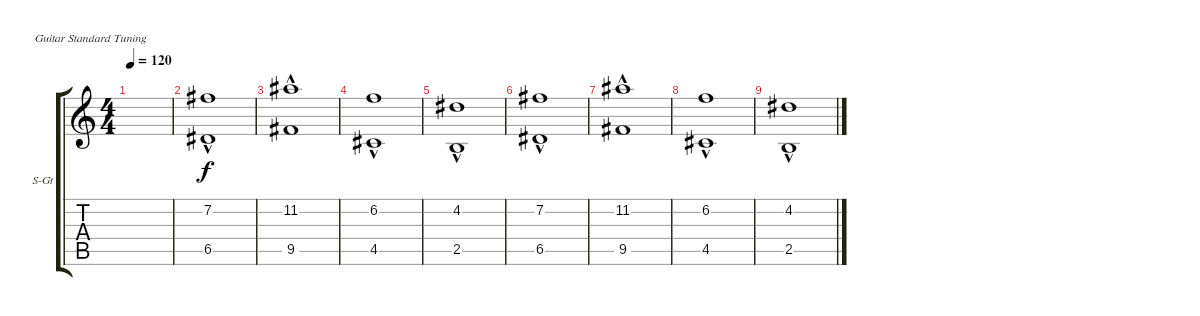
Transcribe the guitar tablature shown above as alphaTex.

\defaultSystemsLayout 4
\bracketExtendMode groupsimilarinstruments
\firstSystemTrackNameOrientation horizontal
\otherSystemsTrackNameOrientation horizontal
\track ("Steel Guitar" "S-Gt") {instrument acousticguitarsteel}
\staff {score tabs}
\tuning (E4 B3 G3 D3 A2 E2)
\ts (4 4)
\tempo 120
\clef g2
\ks c
|
(6.5{hac} 7.2{hac}).1 |
(11.2{hac} 9.5{hac}).1 |
(6.2{hac} 4.5{hac}).1 |
(4.2{hac} 2.5{hac}).1 |
(6.5{hac} 7.2{hac}).1 |
(11.2{hac} 9.5{hac}).1 |
(6.2{hac} 4.5{hac}).1 |
(4.2{hac} 2.5{hac}).1
